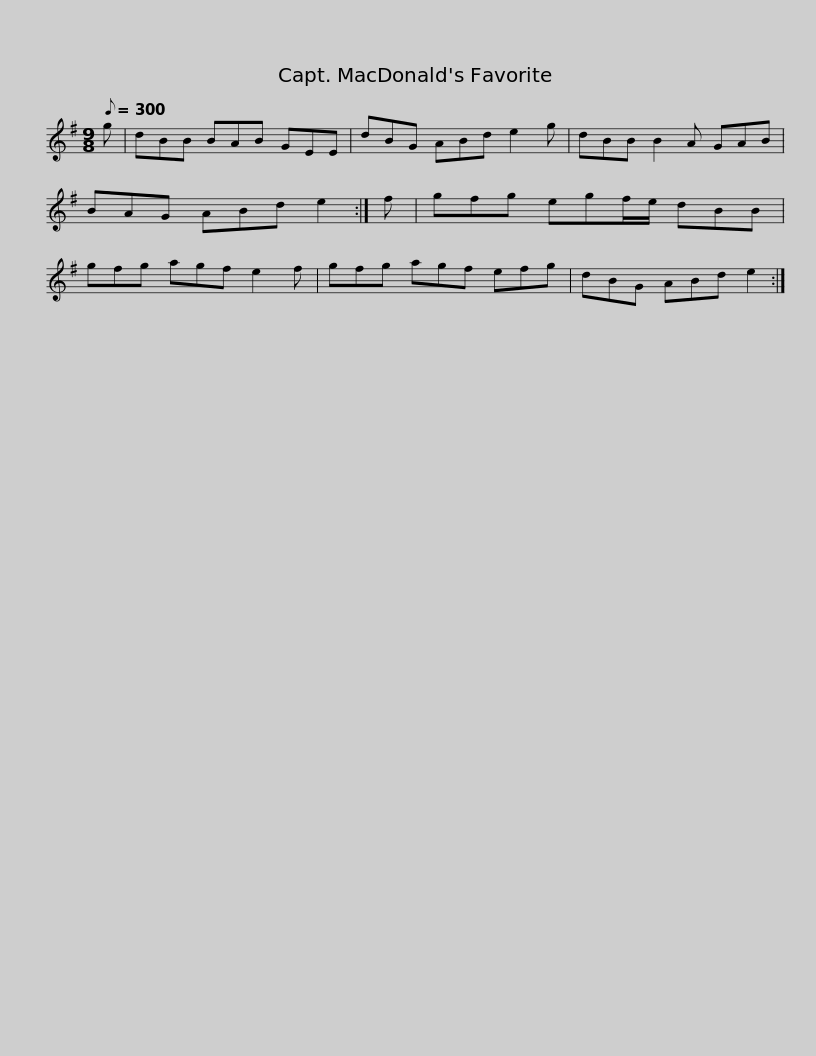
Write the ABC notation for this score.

X:1
L:1/8
Q:1/8=300
M:9/8
I:linebreak $
K:Emin
V:1 treble
V:1
 g | dBB BAB GEE | dBG ABd e2 g | dBB B2 A GAB | BAG ABd e2 :| %5
 f |$ gfg egf/e/ dBB | gfg agf e2 f | gfg agf efg | dBG ABd e2 :| %10
